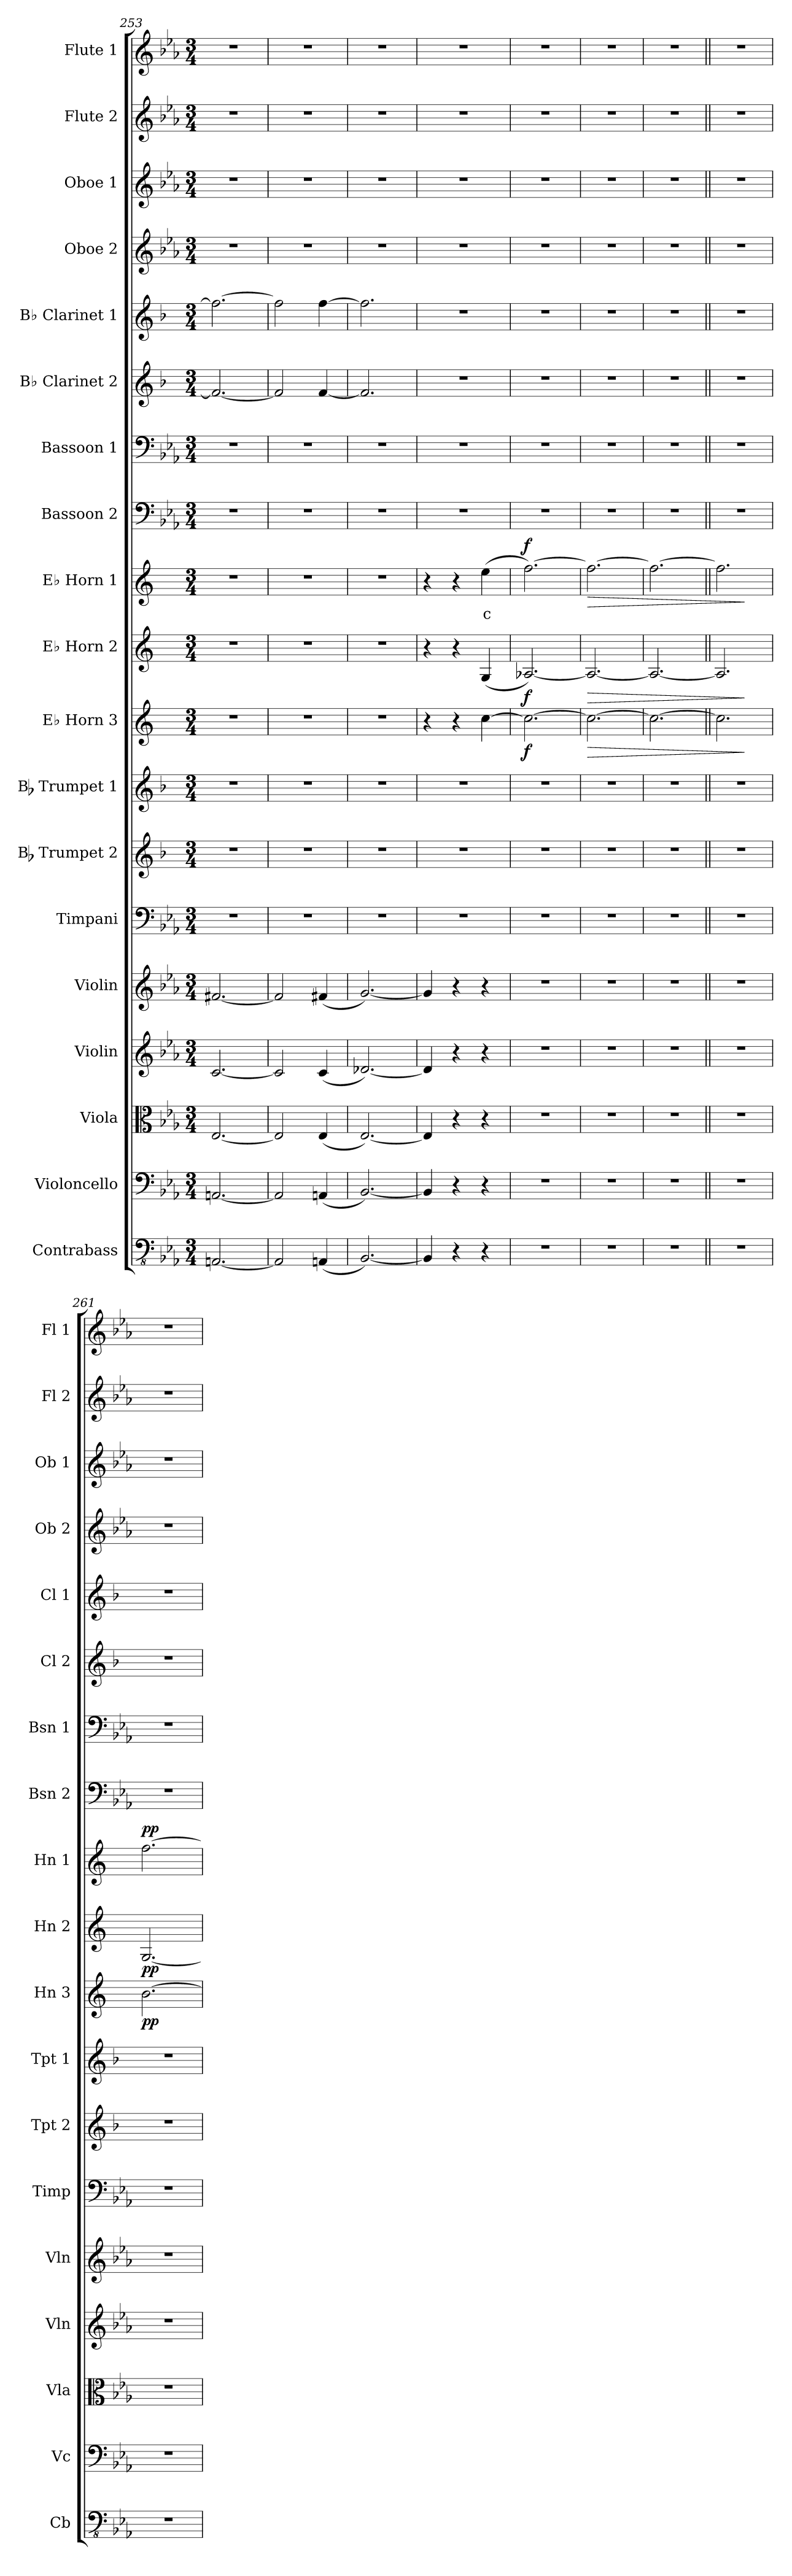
**kern	**kern	**kern	**kern	**kern	**kern	**kern	**kern	**kern	**dynam	**kern	**dynam	**kern	**text	**dynam	**kern	**kern	**kern	**kern	**kern	**kern	**kern	**kern
*part19	*part18	*part17	*part16	*part15	*part14	*part13	*part12	*part11	*part11	*part10	*part10	*part9	*part9	*part9	*part8	*part7	*part6	*part5	*part4	*part3	*part2	*part1
*staff19	*staff18	*staff17	*staff16	*staff15	*staff14	*staff13	*staff12	*staff11	*staff11	*staff10	*staff10	*staff9	*staff9	*staff9	*staff8	*staff7	*staff6	*staff5	*staff4	*staff3	*staff2	*staff1
*I"Contrabass	*I"Violoncello	*I"Viola	*I"Violin	*I"Violin	*I"Timpani	*I"Bb Trumpet 2	*I"Bb Trumpet 1	*I"E♭ Horn 3	*	*I"E♭ Horn 2	*	*I"E♭ Horn 1	*	*	*I"Bassoon 2	*I"Bassoon 1	*I"B♭ Clarinet 2	*I"B♭ Clarinet 1	*I"Oboe 2	*I"Oboe 1	*I"Flute 2	*I"Flute 1
*I'Cb	*I'Vc	*I'Vla	*I'Vln	*I'Vln	*I'Timp	*I'Tpt 2	*I'Tpt 1	*I'Hn 3	*	*I'Hn 2	*	*I'Hn 1	*	*	*I'Bsn 2	*I'Bsn 1	*I'Cl 2	*I'Cl 1	*I'Ob 2	*I'Ob 1	*I'Fl 2	*I'Fl 1
*clefFv4	*clefF4	*clefC3	*clefG2	*clefG2	*clefF4	*clefG2	*clefG2	*clefG2	*	*clefG2	*	*clefG2	*	*	*clefF4	*clefF4	*clefG2	*clefG2	*clefG2	*clefG2	*clefG2	*clefG2
*	*	*	*	*	*	*ITrd1c2	*ITrd1c2	*ITrd5c9	*	*ITrd5c9	*	*ITrd5c9	*	*	*	*	*ITrd1c2	*ITrd1c2	*	*	*	*
*k[b-e-a-]	*k[b-e-a-]	*k[b-e-a-]	*k[b-e-a-]	*k[b-e-a-]	*k[b-e-a-]	*k[b-e-a-]	*k[b-e-a-]	*k[b-e-a-]	*	*k[b-e-a-]	*	*k[b-e-a-]	*	*	*k[b-e-a-]	*k[b-e-a-]	*k[b-e-a-]	*k[b-e-a-]	*k[b-e-a-]	*k[b-e-a-]	*k[b-e-a-]	*k[b-e-a-]
*M3/4	*M3/4	*M3/4	*M3/4	*M3/4	*M3/4	*M3/4	*M3/4	*M3/4	*	*M3/4	*	*M3/4	*	*	*M3/4	*M3/4	*M3/4	*M3/4	*M3/4	*M3/4	*M3/4	*M3/4
=253	=253	=253	=253	=253	=253	=253	=253	=253	=253	=253	=253	=253	=253	=253	=253	=253	=253	=253	=253	=253	=253	=253
[2.AAAn/	[2.AAn/	[2.E-/	[2.c/	[2.f#X/	2.r	2.r	2.r	2.r	.	2.r	.	2.r	.	.	2.r	2.r	2.e-/_	2.ee-\_	2.r	2.r	2.r	2.r
=254	=254	=254	=254	=254	=254	=254	=254	=254	=254	=254	=254	=254	=254	=254	=254	=254	=254	=254	=254	=254	=254	=254
2AAA/]	2AA/]	2E-/]	2c/]	2f#/]	2.r	2.r	2.r	2.r	.	2.r	.	2.r	.	.	2.r	2.r	2e-/]	2ee-\]	2.r	2.r	2.r	2.r
(4AAAn/	(4AAn/	(4E-/	(4c/	(4f#X/	.	.	.	.	.	.	.	.	.	.	.	.	[4e-/	[4ee-\	.	.	.	.
=255	=255	=255	=255	=255	=255	=255	=255	=255	=255	=255	=255	=255	=255	=255	=255	=255	=255	=255	=255	=255	=255	=255
[2.BBB-/)	[2.BB-/)	[2.E-/)	[2.d-X/)	[2.g/)	2.r	2.r	2.r	2.r	.	2.r	.	2.r	.	.	2.r	2.r	2.e-/]	2.ee-\]	2.r	2.r	2.r	2.r
=256	=256	=256	=256	=256	=256	=256	=256	=256	=256	=256	=256	=256	=256	=256	=256	=256	=256	=256	=256	=256	=256	=256
4BBB-/]	4BB-/]	4E-/]	4d-/]	4g/]	2.r	2.r	2.r	4r	.	4r	.	4r	.	.	2.r	2.r	2.r	2.r	2.r	2.r	2.r	2.r
4r	4r	4r	4r	4r	.	.	.	4r	.	4r	.	4r	.	.	.	.	.	.	.	.	.	.
!	!	!	!	!	!	!	!	!	!	!	!	!	!LO:LY:b:color=#FF0000	!	!	!	!	!	!	!	!	!
4r	4r	4r	4r	4r	.	.	.	[4e-\	.	(4BB-/	.	(4g\	c	.	.	.	.	.	.	.	.	.
=257	=257	=257	=257	=257	=257	=257	=257	=257	=257	=257	=257	=257	=257	=257	=257	=257	=257	=257	=257	=257	=257	=257
!	!	!	!	!	!	!	!	!	!LO:DY:b	!	!LO:DY:b	!	!	!LO:DY:b	!	!	!	!	!	!	!	!
2.r	2.r	2.r	2.r	2.r	2.r	2.r	2.r	2.e-\_	f	[2.C-X/)	f	[2.a-\)	.	f	2.r	2.r	2.r	2.r	2.r	2.r	2.r	2.r
=258	=258	=258	=258	=258	=258	=258	=258	=258	=258	=258	=258	=258	=258	=258	=258	=258	=258	=258	=258	=258	=258	=258
!	!	!	!	!	!	!	!	!	!LO:HP:b	!	!LO:HP:b	!	!	!LO:HP:b	!	!	!	!	!	!	!	!
2.r	2.r	2.r	2.r	2.r	2.r	2.r	2.r	2.e-\_	>	2.C-/_	>	2.a-\_	.	>	2.r	2.r	2.r	2.r	2.r	2.r	2.r	2.r
=259	=259	=259	=259	=259	=259	=259	=259	=259	=259	=259	=259	=259	=259	=259	=259	=259	=259	=259	=259	=259	=259	=259
2.r	2.r	2.r	2.r	2.r	2.r	2.r	2.r	2.e-\_	.	2.C-/_	.	2.a-\_	.	.	2.r	2.r	2.r	2.r	2.r	2.r	2.r	2.r
=260||	=260||	=260||	=260||	=260||	=260||	=260||	=260||	=260||	=260||	=260||	=260||	=260||	=260||	=260||	=260||	=260||	=260||	=260||	=260||	=260||	=260||	=260||
2.r	2.r	2.r	2.r	2.r	2.r	2.r	2.r	2.e-\]	.	2.C-/]	.	2.a-\]	.	.	2.r	2.r	2.r	2.r	2.r	2.r	2.r	2.r
.	.	.	.	.	.	.	.	.	]	.	]	.	.	]	.	.	.	.	.	.	.	.
=261	=261	=261	=261	=261	=261	=261	=261	=261	=261	=261	=261	=261	=261	=261	=261	=261	=261	=261	=261	=261	=261	=261
!	!	!	!	!	!	!	!	!	!LO:DY:b	!	!LO:DY:b	!	!	!LO:DY:b	!	!	!	!	!	!	!	!
2.r	2.r	2.r	2.r	2.r	2.r	2.r	2.r	[2.d\	pp	[2.BB-/	pp	[2.a-\	.	pp	2.r	2.r	2.r	2.r	2.r	2.r	2.r	2.r
=	=	=	=	=	=	=	=	=	=	=	=	=	=	=	=	=	=	=	=	=	=	=
*-	*-	*-	*-	*-	*-	*-	*-	*-	*-	*-	*-	*-	*-	*-	*-	*-	*-	*-	*-	*-	*-	*-
